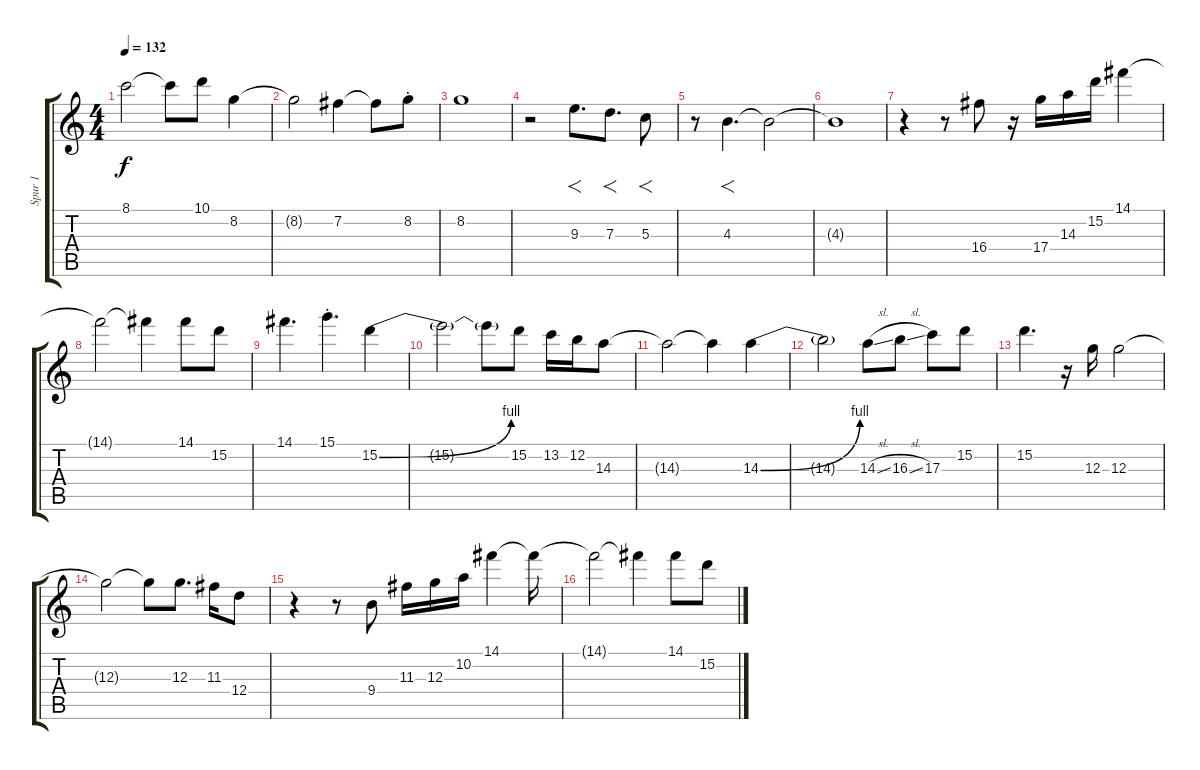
\track ("Spur 1" "Spur 1") {instrument distortionguitar}
\staff {score tabs}
\tuning (E4 B3 G3 D3 A2 E2) {hide}
\ts (4 4)
\tempo 132
\clef g2
\ks c
8.1.2{dy f} 8.1{t}.8 10.1.8 8.2.4 |
8.2{t}.2 7.2.4 7.2{t}.8 8.2{st}.8 |
8.2.1 |
r.2 9.3.8{f d} 7.3.8{f d} 5.3.8{f} |
r.8 4.3.4{f d} 4.3{t}.2 |
4.3{t}.1 |
r.4 r.8 16.4.8 r.16 17.4.16 14.3.16 15.2.16 14.1.4 |
14.1{t}.2 14.1{t}.4 14.1.8 15.2.8 |
14.1.4{d} 15.1{st}.4{d} 15.2{be (bend 0 0 60 4)}.4 |
15.2{t}.2 15.2{t}.8 15.2.8 13.2.16 12.2.16 14.3.8 |
14.3{t}.2 14.3{t}.4 14.3{be (bend 0 0 60 4)}.4 |
14.3{t}.2 14.3{sl}.8 16.3{sl}.8 17.3.8 15.2.8 |
15.2.4{d} r.16 12.3.16 12.3.2 |
12.3{t}.2 12.3{t}.8 12.3.8{d} 11.3.16 12.4.8 |
r.4 r.8 9.4.8 11.3.16 12.3.16 10.2.16 14.1.4 14.1{t}.16 |
14.1{t}.2 14.1{t}.4 14.1.8 15.2.8
